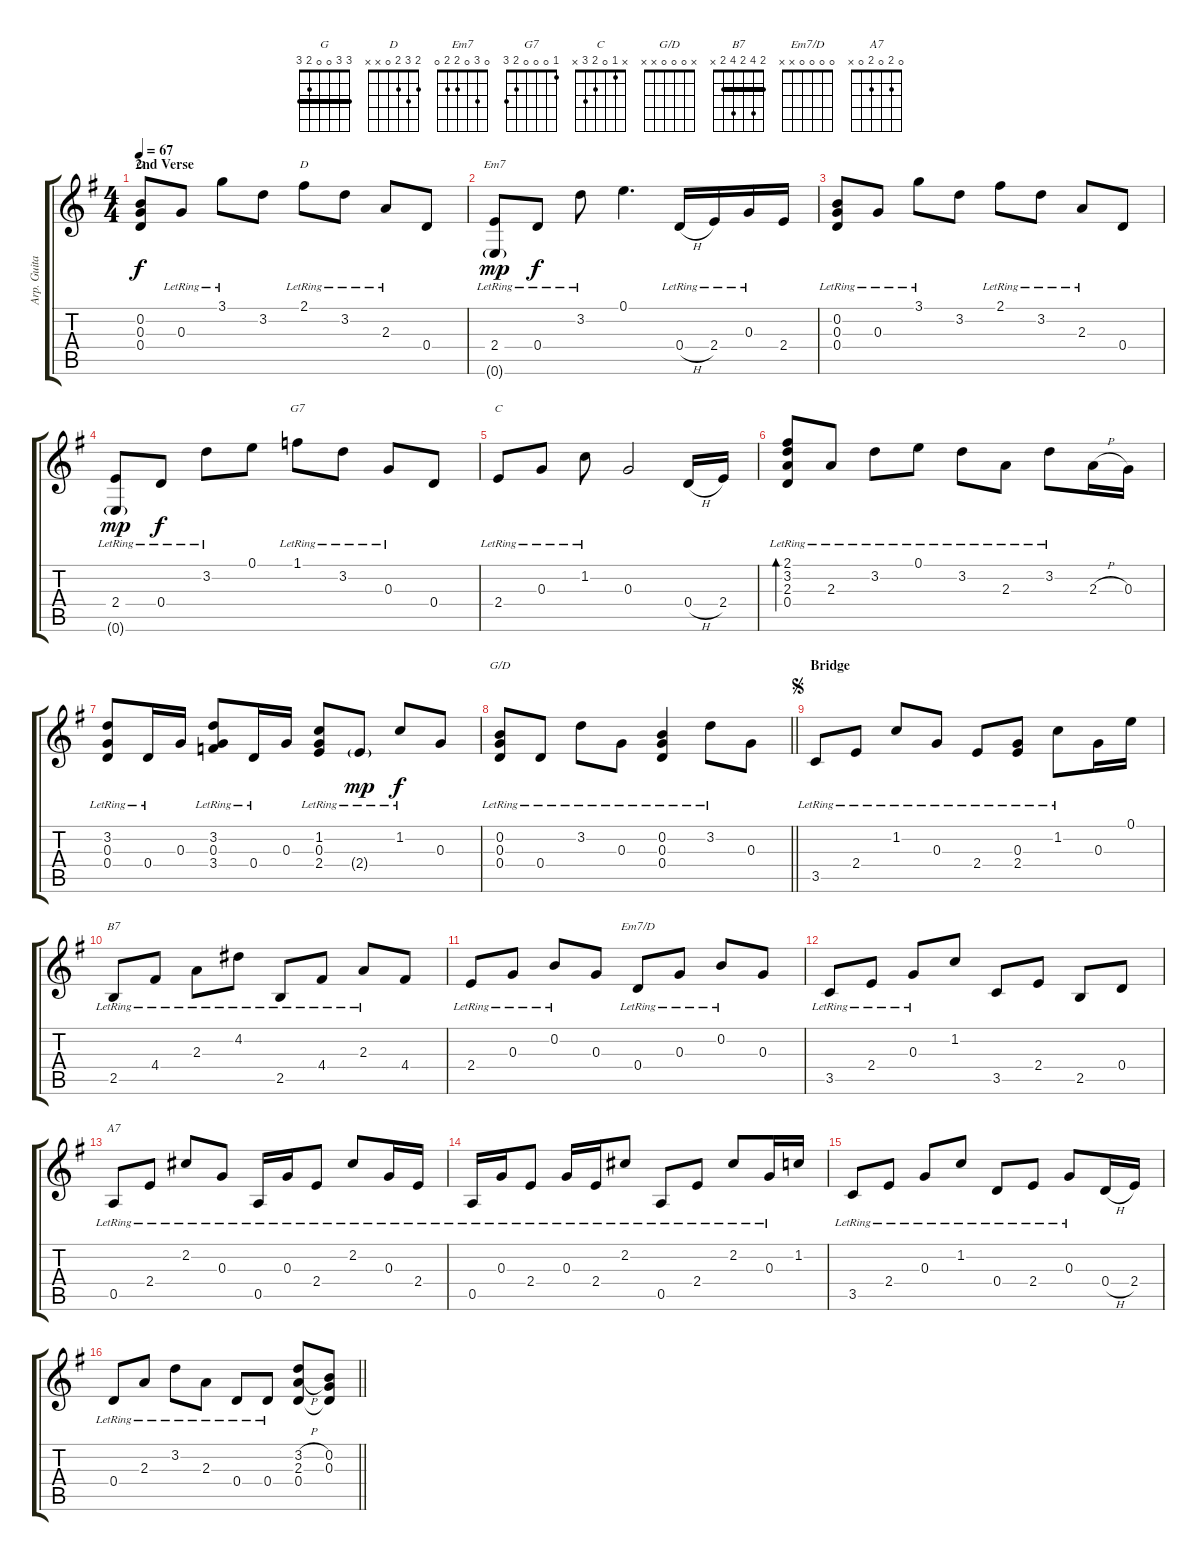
\track ("Arp. Guitar" "Arp. Guita") {instrument electricguitarclean}
\staff {score tabs}
\tuning (E4 B3 G3 D3 A2 E2) {hide}
\chord ("G" 3 3 0 0 2 3) {barre 3}
\chord ("D" 2 3 2 0 x x)
\chord ("Em7" 0 3 0 2 2 0)
\chord ("G7" 1 0 0 0 2 3)
\chord ("C" x 1 0 2 3 x)
\chord ("G/D" x 0 0 0 x x)
\chord ("B7" 2 4 2 4 2 x) {barre 2}
\chord ("Em7/D" 0 0 0 0 x x)
\chord ("A7" 0 2 0 2 0 x)
\ts (4 4)
\section ("" "2nd Verse")
\tempo 67
\clef g2
\ks g
(0.2 0.3{t} 0.4).8{ch "G" dy f} 0.3{lr}.8 3.1{lr}.8 3.2.8 2.1{lr}.8{ch "D"} 3.2{lr}.8 2.3{lr}.8 0.4.8 |
(2.4{lr} 0.6{g lr}).8{ch "Em7" dy mp} 0.4{lr}.8{dy f} 3.2{lr}.8 0.1.4{d} 0.4{h lr}.16 2.4{lr}.16 0.3{lr}.16 2.4.16 |
(0.2{lr} 0.3{lr} 0.4{lr}).8 0.3{lr}.8 3.1{lr}.8 3.2.8 2.1{lr}.8 3.2{lr}.8 2.3{lr}.8 0.4.8 |
(2.4{lr} 0.6{g lr}).8{dy mp} 0.4{lr}.8{dy f} 3.2{lr}.8 0.1.8 1.1{lr}.8{ch "G7"} 3.2{lr}.8 0.3{lr}.8 0.4.8 |
2.4{lr}.8{ch "C"} 0.3{lr}.8 1.2{lr}.8 0.3.2 0.4{h}.16 2.4.16 |
(2.1{lr} 3.2{lr} 2.3{lr} 0.4{lr}).8{bd 60} 2.3{lr}.8 3.2{lr}.8 0.1{lr}.8 3.2{lr}.8 2.3{lr}.8 3.2{lr}.8 2.3{h}.16 0.3.16 |
(3.2{lr} 0.3{lr} 0.4{lr}).8 0.4{lr}.16 0.3.16 (3.2{lr} 0.3{lr} 3.4{lr}).8 0.4{lr}.16 0.3.16 (1.2{lr} 0.3{lr} 2.4{lr}).8 2.4{g lr}.8{dy mp} 1.2{lr}.8{dy f} 0.3.8 |
\barLineRight lightlight
(0.2{lr} 0.3{lr} 0.4{lr}).8{ch "G/D"} 0.4{lr}.8 3.2{lr}.8 0.3{lr}.8 (0.2{lr} 0.3{lr} 0.4{lr}).4 3.2{lr}.8 0.3.8 |
\section ("" "Bridge")
\jump segno
3.5{lr}.8 2.4{lr}.8 1.2{lr}.8 0.3{lr}.8 2.4{lr}.8 (0.3{lr} 2.4{lr}).8 1.2{lr}.8 0.3.16 0.1.16 |
2.5{lr}.8{ch "B7"} 4.4{lr}.8 2.3{lr}.8 4.2{lr}.8 2.5{lr}.8 4.4{lr}.8 2.3{lr}.8 4.4.8 |
2.4{lr}.8 0.3{lr}.8 0.2{lr}.8 0.3.8 0.4{lr}.8{ch "Em7/D"} 0.3{lr}.8 0.2{lr}.8 0.3.8 |
3.5{lr}.8 2.4{lr}.8 0.3{lr}.8 1.2.8 3.5.8 2.4.8 2.5.8 0.4.8 |
0.5{lr}.8{ch "A7"} 2.4{lr}.8 2.2{lr}.8 0.3{lr}.8 0.5{lr}.16 0.3{lr}.16 2.4{lr}.8 2.2{lr}.8 0.3{lr}.16 2.4{lr}.16 |
0.5{lr}.16 0.3{lr}.16 2.4{lr}.8 0.3{lr}.16 2.4{lr}.16 2.2{lr}.8 0.5{lr}.8 2.4{lr}.8 2.2{lr}.8 0.3{lr}.16 1.2.16 |
3.5{lr}.8 2.4{lr}.8 0.3{lr}.8 1.2{lr}.8 0.4{lr}.8 2.4{lr}.8 0.3{lr}.8 0.4{h}.16 2.4.16 |
\barLineRight lightlight
0.4{lr}.8 2.3{lr}.8 3.2{lr}.8 2.3{lr}.8 0.4{lr}.8 0.4{lr}.8 (3.2{h} 2.3{h} 0.4).8 (0.2 0.3 0.4{t}).8
